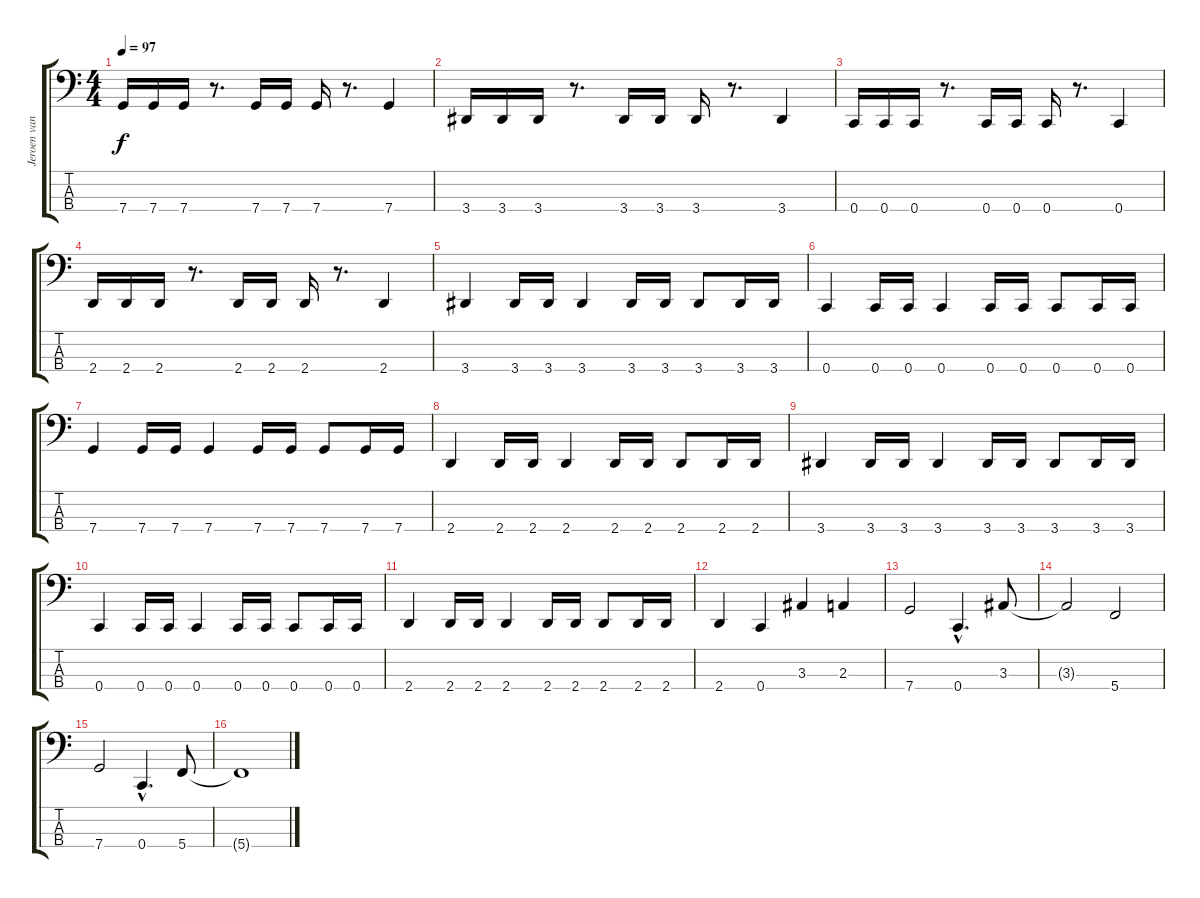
\track ("Jeroen van Veen (Bass)" "Jeroen van") {instrument slapbass2}
\staff {score tabs}
\tuning (F2 C2 G1 C1) {hide}
\ts (4 4)
\tempo 97
\clef f4
\ks c
7.4.16{dy f} 7.4.16 7.4.16 r.8{d} 7.4.16 7.4.16 7.4.16 r.8{d} 7.4.4 |
3.4.16 3.4.16 3.4.16 r.8{d} 3.4.16 3.4.16 3.4.16 r.8{d} 3.4.4 |
0.4.16 0.4.16 0.4.16 r.8{d} 0.4.16 0.4.16 0.4.16 r.8{d} 0.4.4 |
2.4.16 2.4.16 2.4.16 r.8{d} 2.4.16 2.4.16 2.4.16 r.8{d} 2.4.4 |
3.4.4 3.4.16 3.4.16 3.4.4 3.4.16 3.4.16 3.4.8 3.4.16 3.4.16 |
0.4.4 0.4.16 0.4.16 0.4.4 0.4.16 0.4.16 0.4.8 0.4.16 0.4.16 |
7.4.4 7.4.16 7.4.16 7.4.4 7.4.16 7.4.16 7.4.8 7.4.16 7.4.16 |
2.4.4 2.4.16 2.4.16 2.4.4 2.4.16 2.4.16 2.4.8 2.4.16 2.4.16 |
3.4.4 3.4.16 3.4.16 3.4.4 3.4.16 3.4.16 3.4.8 3.4.16 3.4.16 |
0.4.4 0.4.16 0.4.16 0.4.4 0.4.16 0.4.16 0.4.8 0.4.16 0.4.16 |
2.4.4 2.4.16 2.4.16 2.4.4 2.4.16 2.4.16 2.4.8 2.4.16 2.4.16 |
2.4.4 0.4.4 3.3.4 2.3.4 |
7.4.2 0.4{hac}.4{d} 3.3.8 |
3.3{t}.2 5.4.2 |
7.4.2 0.4{hac}.4{d} 5.4.8 |
5.4{t}.1
